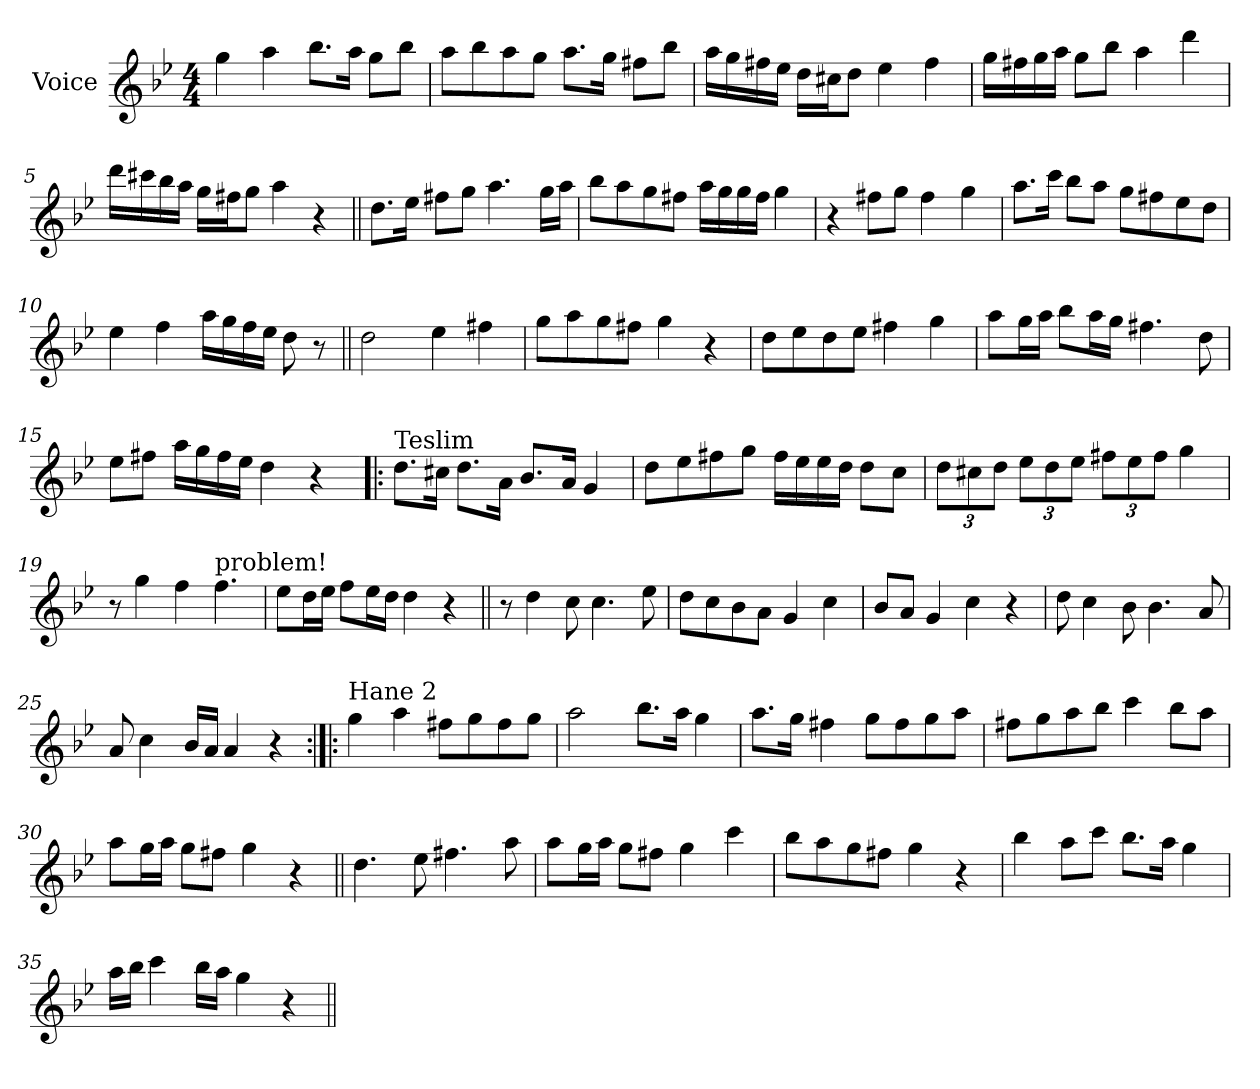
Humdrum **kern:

**kern
*part1
*staff1
*I"Voice
*I'Vo.
*clefG2
*k[b-e-]
*M4/4
=1
4gg\
4aa\
8.bb-\L
16aa\Jk
8gg\L
8bb-\J
=2
8aa\L
8bb-\
8aa\
8gg\J
8.aa\L
16gg\Jk
8ff#X\L
8bb-\J
=3
16aa\LL
16gg\
16ff#X\
16ee-\JJ
16dd\LL
16cc#X\J
8dd\J
4ee-\
4ff#\
!!LO:LB:g=z
=4
16gg\LL
16ff#X\
16gg\
16aa\JJ
8gg\L
8bb-\J
4aa\
4ddd\
=5
16ddd\LL
16ccc#X\
16bb-\
16aa\JJ
16gg\LL
16ff#X\J
8gg\J
4aa\
4r
=6||
8.dd\L
16ee-\Jk
8ff#X\L
8gg\J
4.aa\
16gg\LL
16aa\JJ
!!LO:LB:g=z
=7
8bb-\L
8aa\
8gg\
8ff#X\J
16aa\LL
16gg\
16gg\
16ff#\JJ
4gg\
=8
4r
8ff#X\L
8gg\J
4ff#\
4gg\
=9
8.aa\L
16ccc\Jk
8bb-\L
8aa\J
8gg\L
8ff#X\
8ee-\
8dd\J
!!LO:LB:g=z
=10
4ee-\
4ff\
16aa\LL
16gg\
16ff\
16ee-\JJ
8dd\
8r
=11||
2dd\
4ee-\
4ff#X\
=12
8gg\L
8aa\
8gg\
8ff#X\J
4gg\
4r
=13
8dd\L
8ee-\
8dd\
8ee-\J
4ff#X\
4gg\
!!LO:LB:g=z
=14
8aa\L
16gg\L
16aa\JJ
8bb-\L
16aa\L
16gg\JJ
4.ff#X\
8dd\
=15
8ee-\L
8ff#X\J
16aa\LL
16gg\
16ff#\
16ee-\JJ
4dd\
4r
=16!|:
!LO:TX:a:t=Teslim
8.dd\L
16cc#X\Jk
8.dd\L
16a\Jk
8.b-/L
16a/Jk
4g/
!!LO:LB:g=z
=17
8dd\L
8ee-\
8ff#X\
8gg\J
16ff#\LL
16ee-\
16ee-\
16dd\JJ
8dd\L
8cc\J
=18
*Xbrackettup
12dd\L
12cc#X\
12dd\J
12ee-\L
12dd\
12ee-\J
12ff#X\L
12ee-\
12ff#\J
4gg\
=19
8r
4gg\
4ff\
!LO:TX:a:t=problem!
4.ff\
!!LO:LB:g=z
=20
8ee-\L
16dd\L
16ee-\JJ
8ff\L
16ee-\L
16dd\JJ
4dd\
4r
=21||
8r
4dd\
8cc\
4.cc\
8ee-\
=22
8dd\L
8cc\
8b-\
8a\J
4g/
4cc\
=23
8b-/L
8a/J
4g/
4cc\
4r
!!LO:LB:g=z
=24
8dd\
4cc\
8b-\
4.b-\
8a/
=25
8a/
4cc\
16b-/LL
16a/JJ
4a/
4r
=26:|!|:
!LO:TX:a:t=Hane 2
4gg\
4aa\
8ff#X\L
8gg\
8ff#\
8gg\J
=27
2aa\
8.bb-\L
16aa\Jk
4gg\
!!LO:LB:g=z
=28
8.aa\L
16gg\Jk
4ff#X\
8gg\L
8ff#\
8gg\
8aa\J
=29
8ff#X\L
8gg\
8aa\
8bb-\J
4ccc\
8bb-\L
8aa\J
=30
8aa\L
16gg\L
16aa\JJ
8gg\L
8ff#X\J
4gg\
4r
=31||
4.dd\
8ee-\
4.ff#X\
8aa\
!!LO:LB:g=z
=32
8aa\L
16gg\L
16aa\JJ
8gg\L
8ff#X\J
4gg\
4ccc\
=33
8bb-\L
8aa\
8gg\
8ff#X\J
4gg\
4r
=34
4bb-\
8aa\L
8ccc\J
8.bb-\L
16aa\Jk
4gg\
=35
16aa\LL
16bb-\JJ
4ccc\
16bb-\LL
16aa\JJ
4gg\
4r
=||
*-
